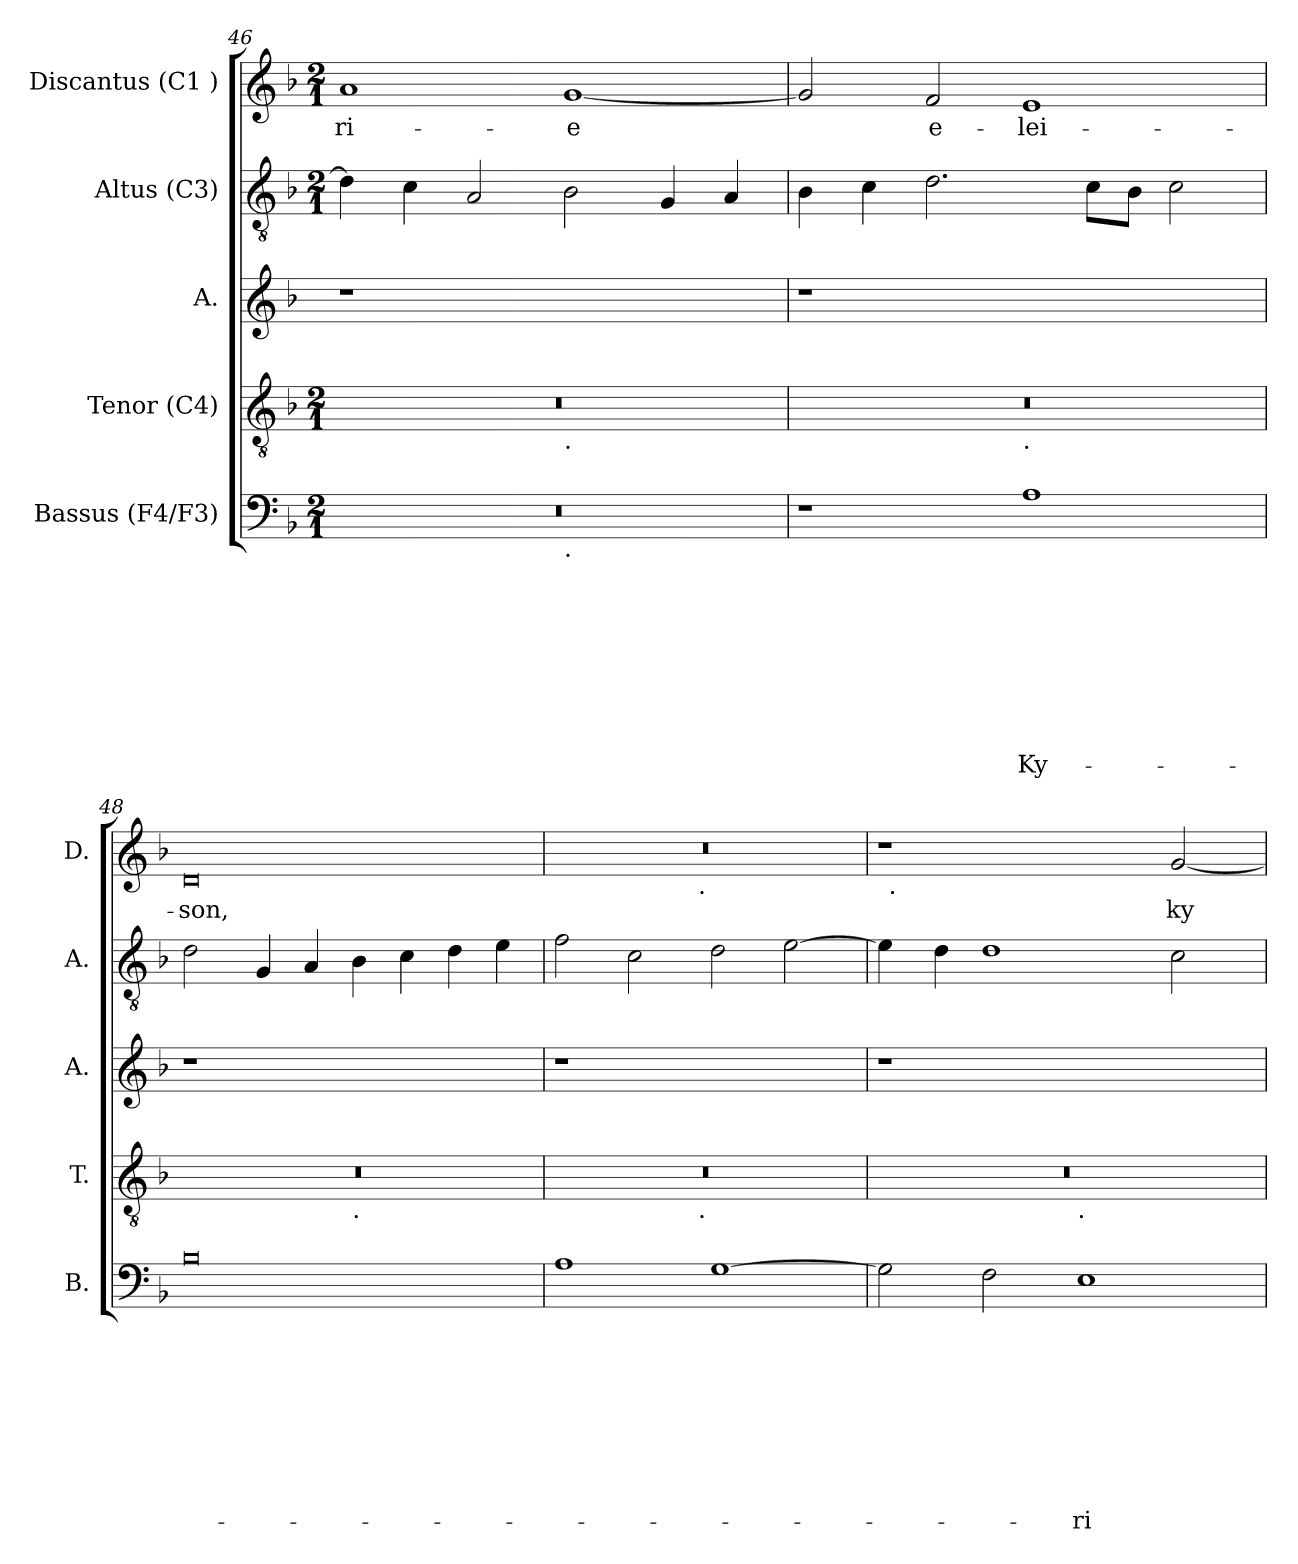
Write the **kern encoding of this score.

**kern	**text	**text	**text	**text	**text	**text	**text	**text	**text	**kern	**kern	**kern	**kern	**text
*part5	*part5	*part5	*part5	*part5	*part5	*part5	*part5	*part5	*part5	*part4	*part3	*part2	*part1	*part1
*staff5	*staff5	*staff5	*staff5	*staff5	*staff5	*staff5	*staff5	*staff5	*staff5	*staff4	*staff3	*staff2	*staff1	*staff1
*I"Bassus (F4/F3)	*	*	*	*	*	*	*	*	*	*I"Tenor (C4)	*I"A.	*I"Altus (C3)	*I"Discantus (C1 )	*
*I'B.	*	*	*	*	*	*	*	*	*	*I'T.	*I'A.	*I'A.	*I'D.	*
*clefF4	*	*	*	*	*	*	*	*	*	*clefGv2	*clefG2	*clefGv2	*clefG2	*
*k[b-]	*	*	*	*	*	*	*	*	*	*k[b-]	*k[b-]	*k[b-]	*k[b-]	*
*F:	*	*	*	*	*	*	*	*	*	*F:	*F:	*F:	*F:	*
*M2/1	*	*	*	*	*	*	*	*	*	*M2/1	*	*M2/1	*M2/1	*
=46	=46	=46	=46	=46	=46	=46	=46	=46	=46	=46	=46	=46	=46	=46
!	!	!	!	!	!	!	!	!	!	!	!	!	!	!LO:LY:b
*^	*	*	*	*	*	*	*	*	*	*^	*	*	*	*
0r	1ryy	.	.	.	.	.	.	.	.	.	0r	1ryy	1r	4d\]	1a	-ri-
.	.	.	.	.	.	.	.	.	.	.	.	.	.	4c\	.	.
.	.	.	.	.	.	.	.	.	.	.	.	.	.	2A/	.	.
!	!	!	!	!	!	!	!	!	!	!	!	!LO:TX:b:t=.	!	!	!	!
!	!LO:TX:b:t=.	!	!	!	!	!	!	!	!	!	!	!	!	!	!	!
!	!	!	!	!	!	!	!	!	!	!	!	!	!	!	!	!LO:LY:b:rj
.	1ryy	.	.	.	.	.	.	.	.	.	.	1ryy	1ryy	2B-\	[<1g	-e
.	.	.	.	.	.	.	.	.	.	.	.	.	.	4G/	.	.
.	.	.	.	.	.	.	.	.	.	.	.	.	.	4A/	.	.
*v	*v	*	*	*	*	*	*	*	*	*	*	*	*	*	*	*
=47	=47	=47	=47	=47	=47	=47	=47	=47	=47	=47	=47	=47	=47	=47	=47
1r	.	.	.	.	.	.	.	.	.	0r	1ryy	1r	4B-\	2g/]	.
.	.	.	.	.	.	.	.	.	.	.	.	.	4c\	.	.
!	!	!	!	!	!	!	!	!	!	!	!	!	!	!	!LO:LY:b
.	.	.	.	.	.	.	.	.	.	.	.	.	2.d\	2f/	e-
!	!	!	!	!	!	!	!	!	!	!	!LO:TX:b:t=.	!	!	!	!
!	!	!	!	!	!	!	!	!	!LO:LY:b	!	!	!	!	!	!LO:LY:b
1A	.	.	.	.	.	.	.	.	Ky-	.	1ryy	1ryy	.	1e	-lei-
.	.	.	.	.	.	.	.	.	.	.	.	.	8c\L	.	.
.	.	.	.	.	.	.	.	.	.	.	.	.	8B-\J	.	.
.	.	.	.	.	.	.	.	.	.	.	.	.	2c\	.	.
!!LO:PB:g=z
=48	=48	=48	=48	=48	=48	=48	=48	=48	=48	=48	=48	=48	=48	=48	=48
!	!	!	!	!	!	!	!	!	!	!	!	!	!	!	!LO:LY:b
0B-	.	.	.	.	.	.	.	.	.	0r	1ryy	1r	2d\	0d	-son,
.	.	.	.	.	.	.	.	.	.	.	.	.	4G/	.	.
.	.	.	.	.	.	.	.	.	.	.	.	.	4A/	.	.
!	!	!	!	!	!	!	!	!	!	!	!LO:TX:b:t=.	!	!	!	!
.	.	.	.	.	.	.	.	.	.	.	1ryy	1ryy	4B-\	.	.
.	.	.	.	.	.	.	.	.	.	.	.	.	4c\	.	.
.	.	.	.	.	.	.	.	.	.	.	.	.	4d\	.	.
.	.	.	.	.	.	.	.	.	.	.	.	.	4e\	.	.
=49	=49	=49	=49	=49	=49	=49	=49	=49	=49	=49	=49	=49	=49	=49	=49
*	*	*	*	*	*	*	*	*	*	*	*	*	*	*^	*
1A	.	.	.	.	.	.	.	.	.	0r	2ryy	1r	2f\	0r	2ryy	.
.	.	.	.	.	.	.	.	.	.	.	4...ryy	.	2c\	.	4...ryy	.
!	!	!	!	!	!	!	!	!	!	!	!	!	!	!	!LO:TX:b:t=.	!
!	!	!	!	!	!	!	!	!	!	!	!LO:TX:b:t=.	!	!	!	!	!
.	.	.	.	.	.	.	.	.	.	.	1ryy	.	.	.	1ryy	.
[>1G	.	.	.	.	.	.	.	.	.	.	.	1ryy	2d\	.	.	.
.	.	.	.	.	.	.	.	.	.	.	.	.	[>2e\	.	.	.
.	.	.	.	.	.	.	.	.	.	.	32ryy	.	.	.	32ryy	.
=50	=50	=50	=50	=50	=50	=50	=50	=50	=50	=50	=50	=50	=50	=50	=50	=50
2G\]	.	.	.	.	.	.	.	.	.	0r	1ryy	1r	4e\]	1r	48ryy	.
!	!	!	!	!	!	!	!	!	!	!	!	!	!	!	!LO:TX:b:t=.	!
.	.	.	.	.	.	.	.	.	.	.	.	.	.	.	3%2ryy	.
.	.	.	.	.	.	.	.	.	.	.	.	.	4d\	.	.	.
2F\	.	.	.	.	.	.	.	.	.	.	.	.	1d	.	.	.
.	.	.	.	.	.	.	.	.	.	.	.	.	.	.	3%2ryy	.
!	!	!	!	!	!	!	!	!	!	!	!LO:TX:b:t=.	!	!	!	!	!
!	!	!	!	!	!	!	!	!	!LO:LY:b	!	!	!	!	!	!	!
1E	.	.	.	.	.	.	.	.	-ri-	.	1ryy	1ryy	.	2ryy	.	.
.	.	.	.	.	.	.	.	.	.	.	.	.	.	.	3ryy	.
!	!	!	!	!	!	!	!	!	!	!	!	!	!	!	!	!LO:LY:b
.	.	.	.	.	.	.	.	.	.	.	.	.	2c\	[<2g/	.	ky-
.	.	.	.	.	.	.	.	.	.	.	.	.	.	.	6...ryy	.
*	*	*	*	*	*	*	*	*	*	*v	*v	*	*	*v	*v	*
=	=	=	=	=	=	=	=	=	=	=	=	=	=	=
*-	*-	*-	*-	*-	*-	*-	*-	*-	*-	*-	*-	*-	*-	*-
